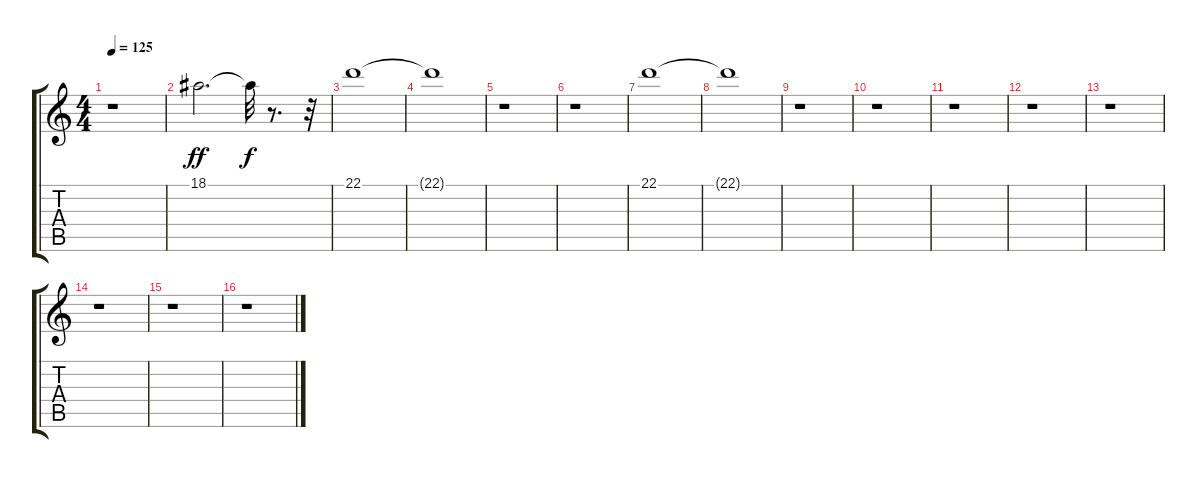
\track "" {instrument lead1square}
\staff {score tabs}
\tuning (E4 B3 G3 D3 A2 E2) {hide}
\ts (4 4)
\tempo 125
\clef g2
\ks c
r.1{dy f} |
18.1.2{d dy ff instrument seashore} 18.1{t}.32{dy f} r.8{d} r.32 |
22.1.1{instrument lead1square} |
22.1{t}.1 |
r.1 |
r.1 |
22.1.1 |
22.1{t}.1 |
r.1 |
r.1 |
r.1 |
r.1 |
r.1 |
r.1 |
r.1 |
r.1
